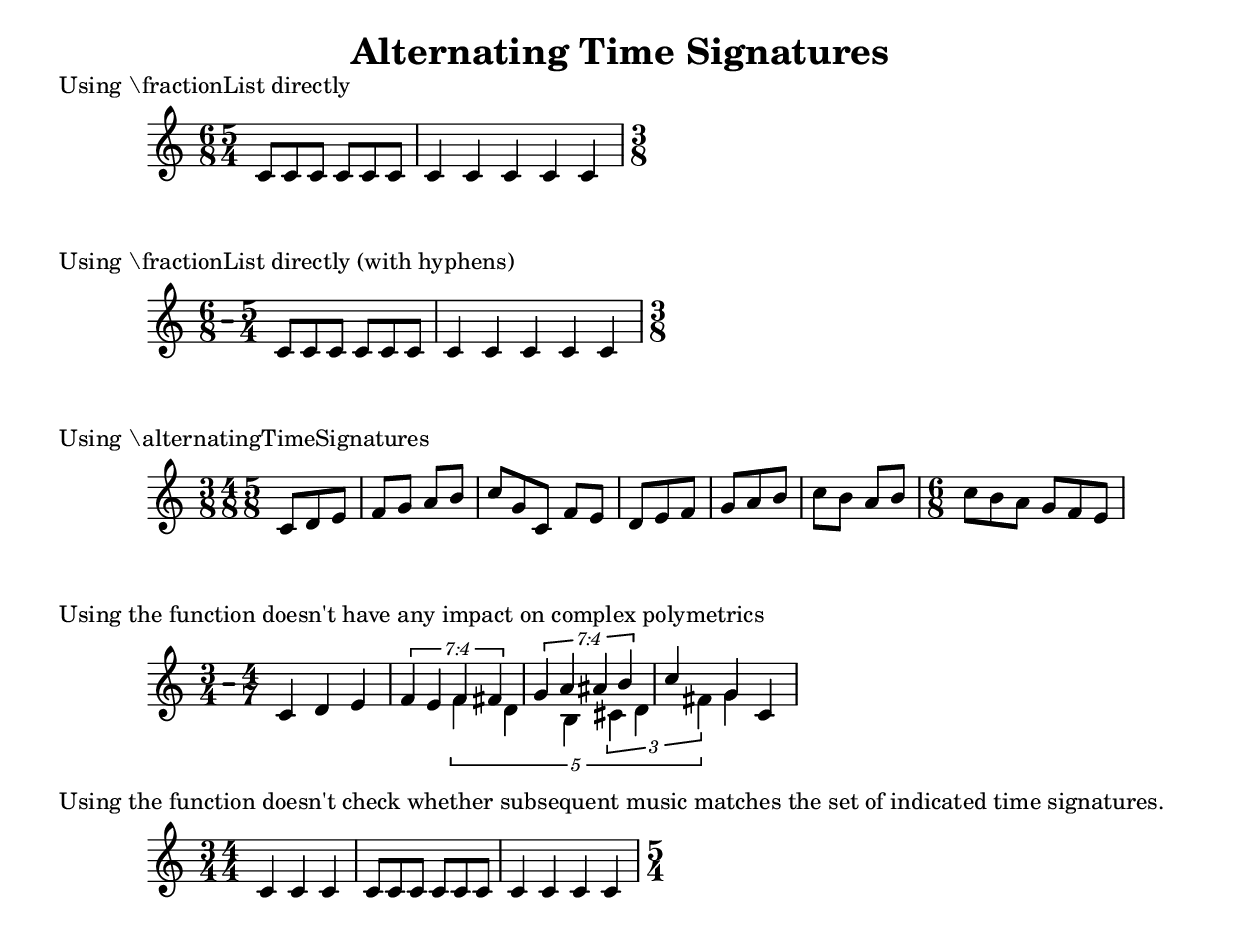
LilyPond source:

\version "2.18.2"

\version "2.18.2"

\header {
  snippet-title = "Print (irregularly) changing meters"
  snippet-author = "Urs Liska"
  snippet-description = \markup {
    This snippet allows you to print a list of time signatures
    indicating (irregularly) changing meters.
  }
  % add comma-separated tags to make searching more effective:
  tags = "polymetrics, time signature"
  % is this snippet ready?  See meta/status-values.md
  status = "unfinished, buggy"


  %{
    TODO:
    - Complete documentation
    - incorporate \fractionList to LilyPond
      and once that's finished use a version switch that only
      defines the function with earlier LilyPond versions.#

    - Check the sublists for validity:
      - one number: issue a warning
      - more than two numbers
  %}
}

%%%%%%%%%%%%%%%%%%%%%%%%%%
% here goes the snippet: %
%%%%%%%%%%%%%%%%%%%%%%%%%%

% This is the core function that should go into LilyPond
% It's recommended in Behind Bars to use hyphen
% between time signatures for irregular alternation,
% but we want that to be optional
fractionList =
#(define-scheme-function (parser location timesigs) (list?)
   (_i "A list of time signature markups to override TimeSignature.stencil with
in order to indicate irregularly changing meters.  If the first list element is
#t then hyphens are printed between the time signatures.")
   (let* ((hyphen (and (boolean? (car timesigs))
                       (car timesigs)))         ;; #t if the first list element is #t
          (used-signatures
           (if hyphen
               (cdr timesigs)
               timesigs)))                      ;; timesigs stripped of a possible boolean
     (lambda (grob)
       (grob-interpret-markup grob
         #{
           \markup \override #'(baseline-skip . 0)
           \number
           #(map (lambda (x)
                   #{ \markup {
                     \center-column #(map number->string x)
                     #(if hyphen
                          (if (eq? x (last timesigs))
                              ""
                              (markup
                               #:line
                               (#:override
                                (cons (quote thickness) 3.4)
                                (#:draw-line (cons 0.9 0)))))
                          "")
                      }
                   #}) used-signatures)
         #}))))

% This is a function to make it more accessible in standard cases
alternatingTimeSignatures =
#(define-music-function (parser location timesigs) (list?)
   (let* ((hyphen (and (boolean? (car timesigs))
                       (car timesigs)))         ;; #t if the first list element is #t
          (used-signatures (if hyphen
                               (cdr timesigs)
                               timesigs))
          (first-effective-timesig
           (cons
            (caar used-signatures)
            (cadar used-signatures))))
     #{
       \once \override Score.TimeSignature.stencil = \fractionList #timesigs
       \time #first-effective-timesig
     #}))


\header {
  title = "Alternating Time Signatures"
}

\markup "Using \\fractionList directly"

\relative c' {
  \once \override Score.TimeSignature.stencil = 
    \fractionList #'((6 8)(5 4))
  \time 6/8
  c8 c c c c c
  \omit Score.TimeSignature
  \time 5/4
  c4 c c c c
  \undo \omit Score.TimeSignature
  \time 3/8
}

\markup "Using \\fractionList directly (with hyphens)"

\relative c' {
  \once \override Score.TimeSignature.stencil = 
    \fractionList #'(#t (6 8)(5 4))
  \time 6/8
  c8 c c c c c
  \omit Score.TimeSignature
  \time 5/4
  c4 c c c c
  \undo \omit Score.TimeSignature
  \time 3/8
}

\markup "Using \\alternatingTimeSignatures"

\relative c' {
  \alternatingTimeSignatures #'((3 8) (4 8) (5 8))
  \time 3/8
  c8 d e
  \omit Score.TimeSignature
  \time 4/8
  f g a b
  \time 5/8
  c g c, f e
  \time 3/8
  d e f
  g a b
  \time 4/8
  c b a b
  \undo \omit Score.TimeSignature
  \time 6/8
  c b a g f e

}

\markup "Using the function doesn't have any impact on complex polymetrics"

\relative c' {
  \override TupletNumber.text = #tuplet-number::calc-fraction-text
  \alternatingTimeSignatures #'(#t (3 4) (4 7))
  c4 d e
  \omit Score.TimeSignature
  \time 4/7
  <<
    {
      \tupletSpan 4*16/7
      \tuplet 7/4 {
        \voiceOne
        f e f fis
        g a ais b
      }
      \time 3/4
      c4 g
    }
    \new Voice {
      \voiceTwo
      \scaleDurations 4/7 { s2 }
      % the lower music is actually shorter than the upper,
      % but I think the notation should be simplified here.
      % We use \scaleDurations for this, with a little math.
      % The upper voice spans 6/7 + 1/4 = 31/28
      % the lower voice 4/4, so the relation is 31/28
      \tuplet 5/4 {
        \scaleDurations 31/28 {
          f4 d b \tuplet 3/2 { cis d fis }
        }
      }
      g

    }
  >>
  
   c,
}

\markup "Using the function doesn't check whether subsequent music matches the set of
indicated time signatures."

\relative c' {
  \alternatingTimeSignatures #'((3 4)(4 4))
  c4 c c
  \omit Score.TimeSignature
  \time 6/8
  c8 c c c c c
  \time 4/4
  c4 c c c
  \undo \omit Score.TimeSignature
  \time 5/4
}
